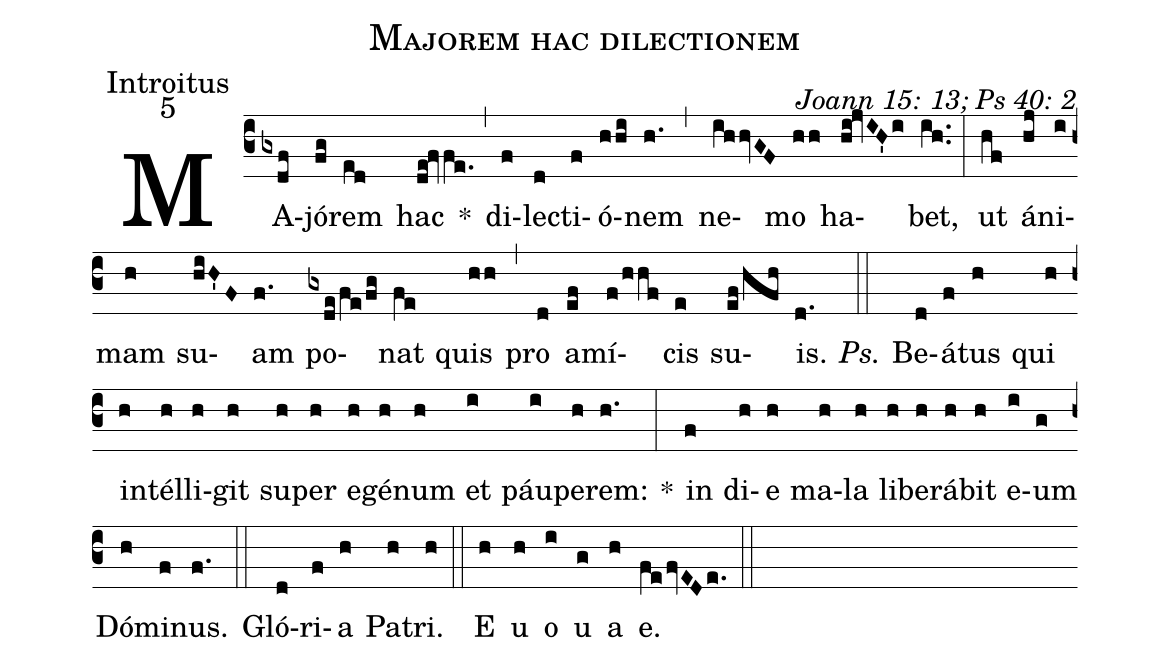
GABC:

name: Majorem hac dilectionem;
office-part: Introitus;
mode: 5;
commentary: Joann 15: 13; Ps 40: 2;
%%
(c3) MA(gxdf)jó(fg)rem(ed) hac(de!fvfe.) *(,) di(f)lec(d)ti(f)ó(hhi)nem(h.) (,) ne(ihhvGF)mo(hh) ha(hi!jvIH'i)bet,(ih..) (:)
ut(hf) á(hj)ni(i)mam(h) su(hiH'F)am(f.) po(gxde/fe/fg)nat(fe) quis(hh) (,) pro(d) a(ef)mí(f/hhf)cis(e) su(ef/hfh)is.(d.) (::)
<i>Ps.</i> Be(d)á(f)tus(h) qui(h) in(h)tél(h)li(h)git(h) su(h)per(h) e(h)gé(h)num(h) et(i) páu(i)pe(h)rem:(h.) *(:)
in(f) di(h)e(h) ma(h)la(h) li(h)be(h)rá(h)bit(h) e(i)um(g) Dó(h)mi(f)nus.(f.) (::)
Gló(d)ri(f)a(h) Pa(h)tri.(h) (::)
<eu>E(h) u(h) o(i) u(g) a(h) e.</eu>(fefvEDe.) (::)
